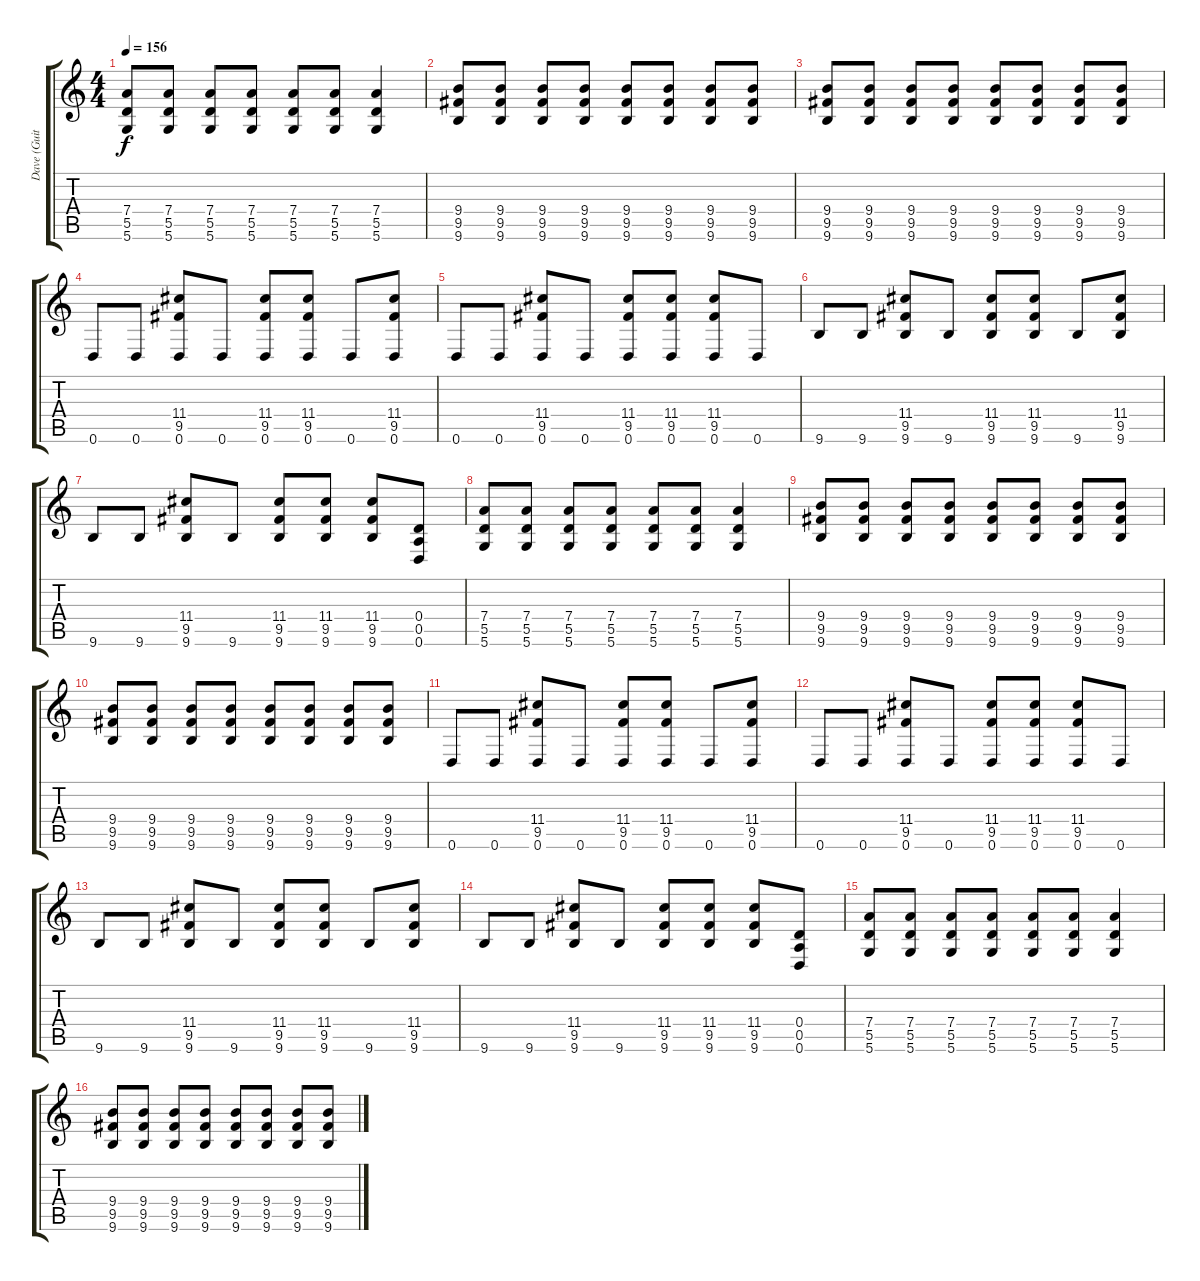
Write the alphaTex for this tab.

\track ("Dave (Guitar)" "Dave (Guit") {instrument distortionguitar}
\staff {score tabs}
\tuning (E4 B3 G3 D3 A2 D2) {hide}
\ts (4 4)
\tempo 156
\clef g2
\ks c
(7.4 5.5 5.6).8{dy f} (7.4 5.5 5.6).8 (7.4 5.5 5.6).8 (7.4 5.5 5.6).8 (7.4 5.5 5.6).8 (7.4 5.5 5.6).8 (7.4 5.5 5.6).4 |
(9.4 9.5 9.6).8 (9.4 9.5 9.6).8 (9.4 9.5 9.6).8 (9.4 9.5 9.6).8 (9.4 9.5 9.6).8 (9.4 9.5 9.6).8 (9.4 9.5 9.6).8 (9.4 9.5 9.6).8 |
(9.4 9.5 9.6).8 (9.4 9.5 9.6).8 (9.4 9.5 9.6).8 (9.4 9.5 9.6).8 (9.4 9.5 9.6).8 (9.4 9.5 9.6).8 (9.4 9.5 9.6).8 (9.4 9.5 9.6).8 |
0.6.8 0.6.8 (11.4 9.5 0.6).8 0.6.8 (11.4 9.5 0.6).8 (11.4 9.5 0.6).8 0.6.8 (11.4 9.5 0.6).8 |
0.6.8 0.6.8 (11.4 9.5 0.6).8 0.6.8 (11.4 9.5 0.6).8 (11.4 9.5 0.6).8 (11.4 9.5 0.6).8 0.6.8 |
9.6.8 9.6.8 (11.4 9.5 9.6).8 9.6.8 (11.4 9.5 9.6).8 (11.4 9.5 9.6).8 9.6.8 (11.4 9.5 9.6).8 |
9.6.8 9.6.8 (11.4 9.5 9.6).8 9.6.8 (11.4 9.5 9.6).8 (11.4 9.5 9.6).8 (11.4 9.5 9.6).8 (0.4 0.5 0.6).8 |
(7.4 5.5 5.6).8 (7.4 5.5 5.6).8 (7.4 5.5 5.6).8 (7.4 5.5 5.6).8 (7.4 5.5 5.6).8 (7.4 5.5 5.6).8 (7.4 5.5 5.6).4 |
(9.4 9.5 9.6).8 (9.4 9.5 9.6).8 (9.4 9.5 9.6).8 (9.4 9.5 9.6).8 (9.4 9.5 9.6).8 (9.4 9.5 9.6).8 (9.4 9.5 9.6).8 (9.4 9.5 9.6).8 |
(9.4 9.5 9.6).8 (9.4 9.5 9.6).8 (9.4 9.5 9.6).8 (9.4 9.5 9.6).8 (9.4 9.5 9.6).8 (9.4 9.5 9.6).8 (9.4 9.5 9.6).8 (9.4 9.5 9.6).8 |
0.6.8 0.6.8 (11.4 9.5 0.6).8 0.6.8 (11.4 9.5 0.6).8 (11.4 9.5 0.6).8 0.6.8 (11.4 9.5 0.6).8 |
0.6.8 0.6.8 (11.4 9.5 0.6).8 0.6.8 (11.4 9.5 0.6).8 (11.4 9.5 0.6).8 (11.4 9.5 0.6).8 0.6.8 |
9.6.8 9.6.8 (11.4 9.5 9.6).8 9.6.8 (11.4 9.5 9.6).8 (11.4 9.5 9.6).8 9.6.8 (11.4 9.5 9.6).8 |
9.6.8 9.6.8 (11.4 9.5 9.6).8 9.6.8 (11.4 9.5 9.6).8 (11.4 9.5 9.6).8 (11.4 9.5 9.6).8 (0.4 0.5 0.6).8 |
(7.4 5.5 5.6).8 (7.4 5.5 5.6).8 (7.4 5.5 5.6).8 (7.4 5.5 5.6).8 (7.4 5.5 5.6).8 (7.4 5.5 5.6).8 (7.4 5.5 5.6).4 |
(9.4 9.5 9.6).8 (9.4 9.5 9.6).8 (9.4 9.5 9.6).8 (9.4 9.5 9.6).8 (9.4 9.5 9.6).8 (9.4 9.5 9.6).8 (9.4 9.5 9.6).8 (9.4 9.5 9.6).8
